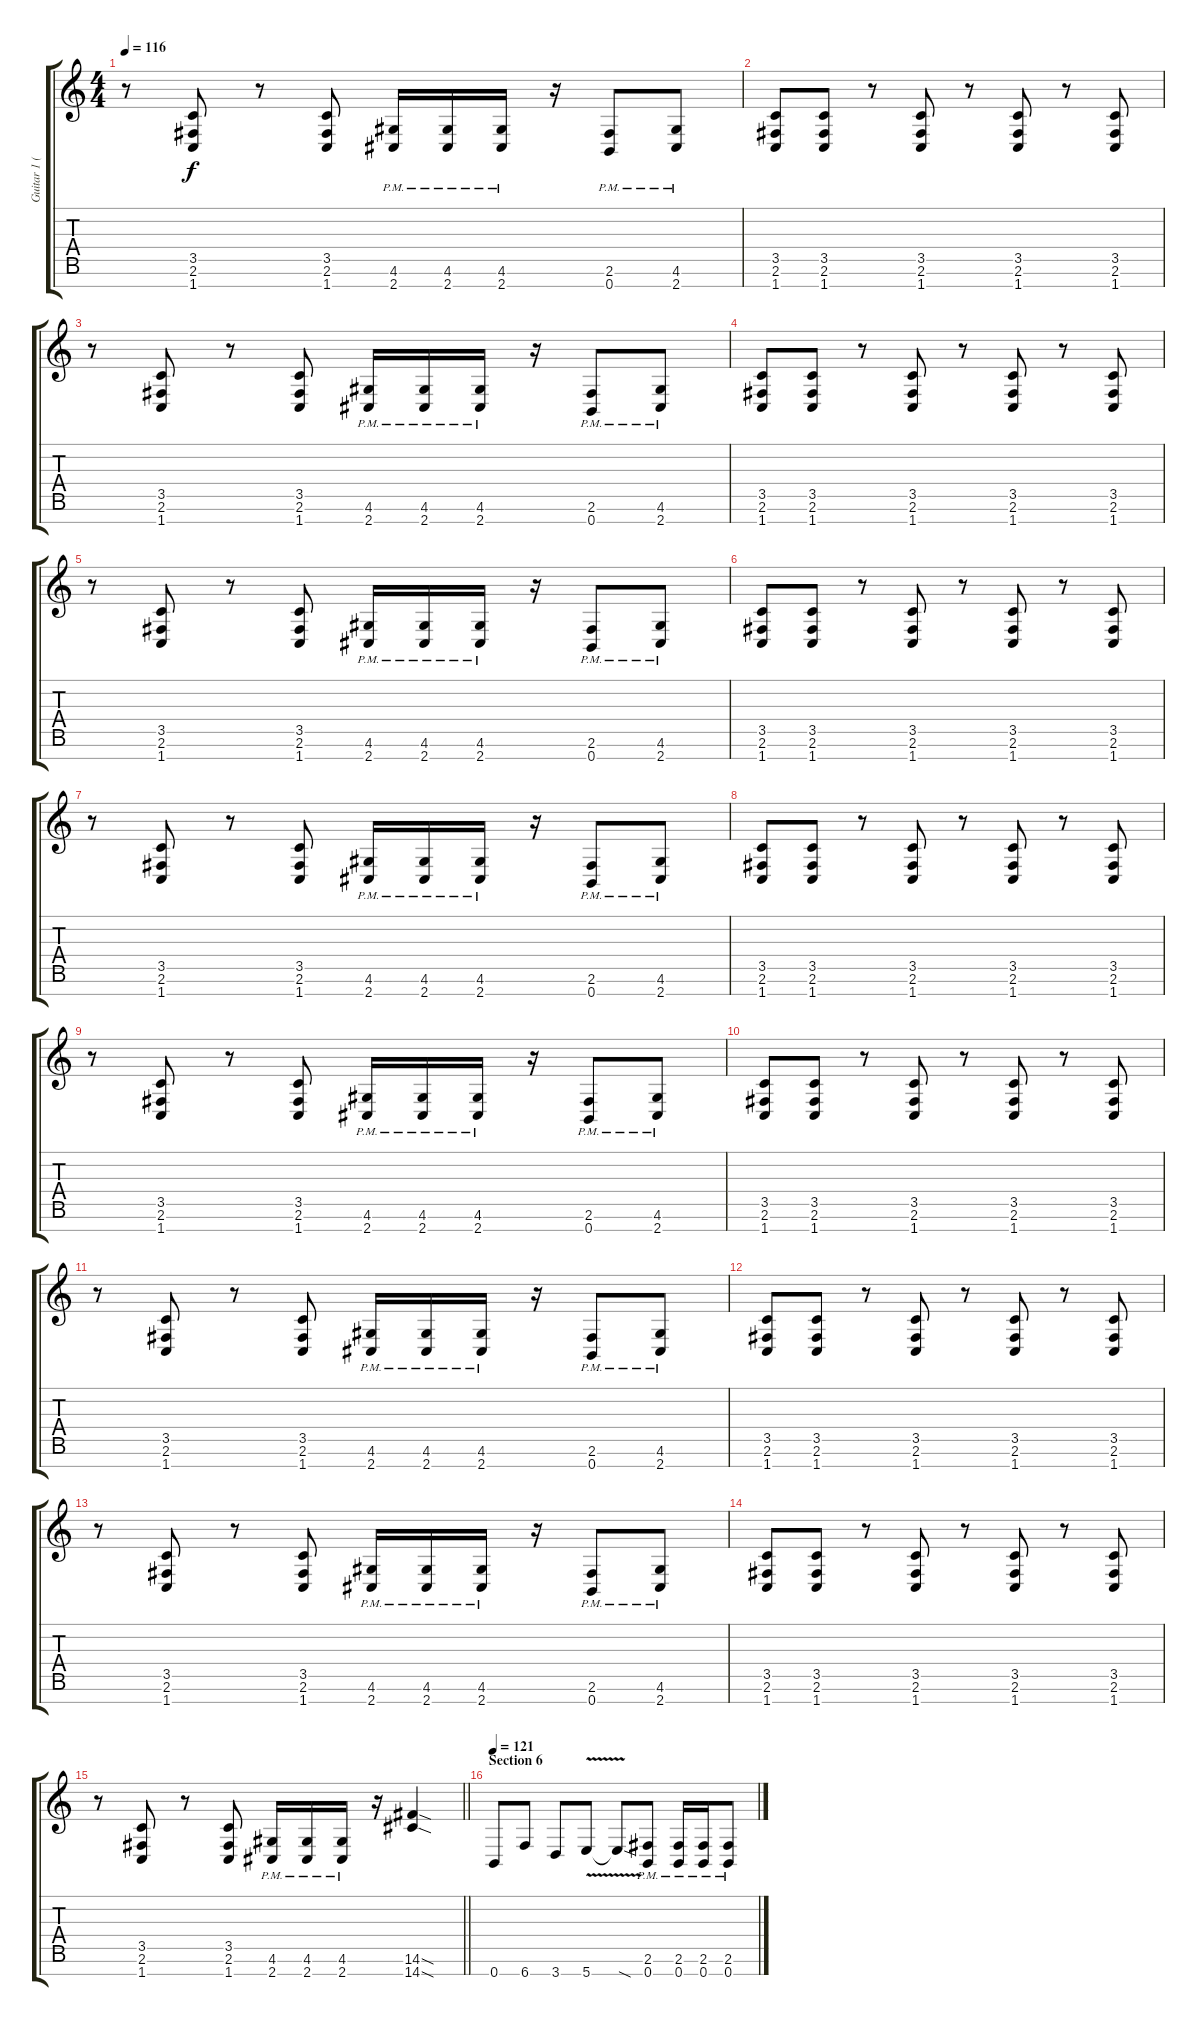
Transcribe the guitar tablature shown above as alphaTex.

\track ("Guitar 1 (Distortion)" "Guitar 1 (") {instrument distortionguitar}
\staff {score tabs}
\tuning (E4 B3 G3 D3 A2 E2 B1) {hide}
\ts (4 4)
\tempo 116
\clef g2
\ks c
r.8{dy f} (3.5 2.6 1.7).8 r.8 (3.5 2.6 1.7).8 (4.6{pm} 2.7{pm}).16 (4.6{pm} 2.7{pm}).16 (4.6{pm} 2.7{pm}).16 r.16 (2.6{pm} 0.7{pm}).8 (4.6{pm} 2.7{pm}).8 |
(3.5 2.6 1.7).8 (3.5 2.6 1.7).8 r.8 (3.5 2.6 1.7).8 r.8 (3.5 2.6 1.7).8 r.8 (3.5 2.6 1.7).8 |
r.8 (3.5 2.6 1.7).8 r.8 (3.5 2.6 1.7).8 (4.6{pm} 2.7{pm}).16 (4.6{pm} 2.7{pm}).16 (4.6{pm} 2.7{pm}).16 r.16 (2.6{pm} 0.7{pm}).8 (4.6{pm} 2.7{pm}).8 |
(3.5 2.6 1.7).8 (3.5 2.6 1.7).8 r.8 (3.5 2.6 1.7).8 r.8 (3.5 2.6 1.7).8 r.8 (3.5 2.6 1.7).8 |
r.8 (3.5 2.6 1.7).8 r.8 (3.5 2.6 1.7).8 (4.6{pm} 2.7{pm}).16 (4.6{pm} 2.7{pm}).16 (4.6{pm} 2.7{pm}).16 r.16 (2.6{pm} 0.7{pm}).8 (4.6{pm} 2.7{pm}).8 |
(3.5 2.6 1.7).8 (3.5 2.6 1.7).8 r.8 (3.5 2.6 1.7).8 r.8 (3.5 2.6 1.7).8 r.8 (3.5 2.6 1.7).8 |
r.8 (3.5 2.6 1.7).8 r.8 (3.5 2.6 1.7).8 (4.6{pm} 2.7{pm}).16 (4.6{pm} 2.7{pm}).16 (4.6{pm} 2.7{pm}).16 r.16 (2.6{pm} 0.7{pm}).8 (4.6{pm} 2.7{pm}).8 |
(3.5 2.6 1.7).8 (3.5 2.6 1.7).8 r.8 (3.5 2.6 1.7).8 r.8 (3.5 2.6 1.7).8 r.8 (3.5 2.6 1.7).8 |
r.8 (3.5 2.6 1.7).8 r.8 (3.5 2.6 1.7).8 (4.6{pm} 2.7{pm}).16 (4.6{pm} 2.7{pm}).16 (4.6{pm} 2.7{pm}).16 r.16 (2.6{pm} 0.7{pm}).8 (4.6{pm} 2.7{pm}).8 |
(3.5 2.6 1.7).8 (3.5 2.6 1.7).8 r.8 (3.5 2.6 1.7).8 r.8 (3.5 2.6 1.7).8 r.8 (3.5 2.6 1.7).8 |
r.8 (3.5 2.6 1.7).8 r.8 (3.5 2.6 1.7).8 (4.6{pm} 2.7{pm}).16 (4.6{pm} 2.7{pm}).16 (4.6{pm} 2.7{pm}).16 r.16 (2.6{pm} 0.7{pm}).8 (4.6{pm} 2.7{pm}).8 |
(3.5 2.6 1.7).8 (3.5 2.6 1.7).8 r.8 (3.5 2.6 1.7).8 r.8 (3.5 2.6 1.7).8 r.8 (3.5 2.6 1.7).8 |
r.8 (3.5 2.6 1.7).8 r.8 (3.5 2.6 1.7).8 (4.6{pm} 2.7{pm}).16 (4.6{pm} 2.7{pm}).16 (4.6{pm} 2.7{pm}).16 r.16 (2.6{pm} 0.7{pm}).8 (4.6{pm} 2.7{pm}).8 |
(3.5 2.6 1.7).8 (3.5 2.6 1.7).8 r.8 (3.5 2.6 1.7).8 r.8 (3.5 2.6 1.7).8 r.8 (3.5 2.6 1.7).8 |
\barLineRight lightlight
r.8 (3.5 2.6 1.7).8 r.8 (3.5 2.6 1.7).8 (4.6{pm} 2.7{pm}).16 (4.6{pm} 2.7{pm}).16 (4.6{pm} 2.7{pm}).16 r.16 (14.6{sod} 14.7{sod}).4 |
\section ("" "Section 6")
\tempo 121
0.7.8 6.7.8 3.7.8 5.7{v}.8 5.7{sod t}.8 (2.6{pm} 0.7{pm}).8 (2.6{pm} 0.7{pm}).16 (2.6{pm} 0.7{pm}).16 (2.6{pm} 0.7{pm}).8
